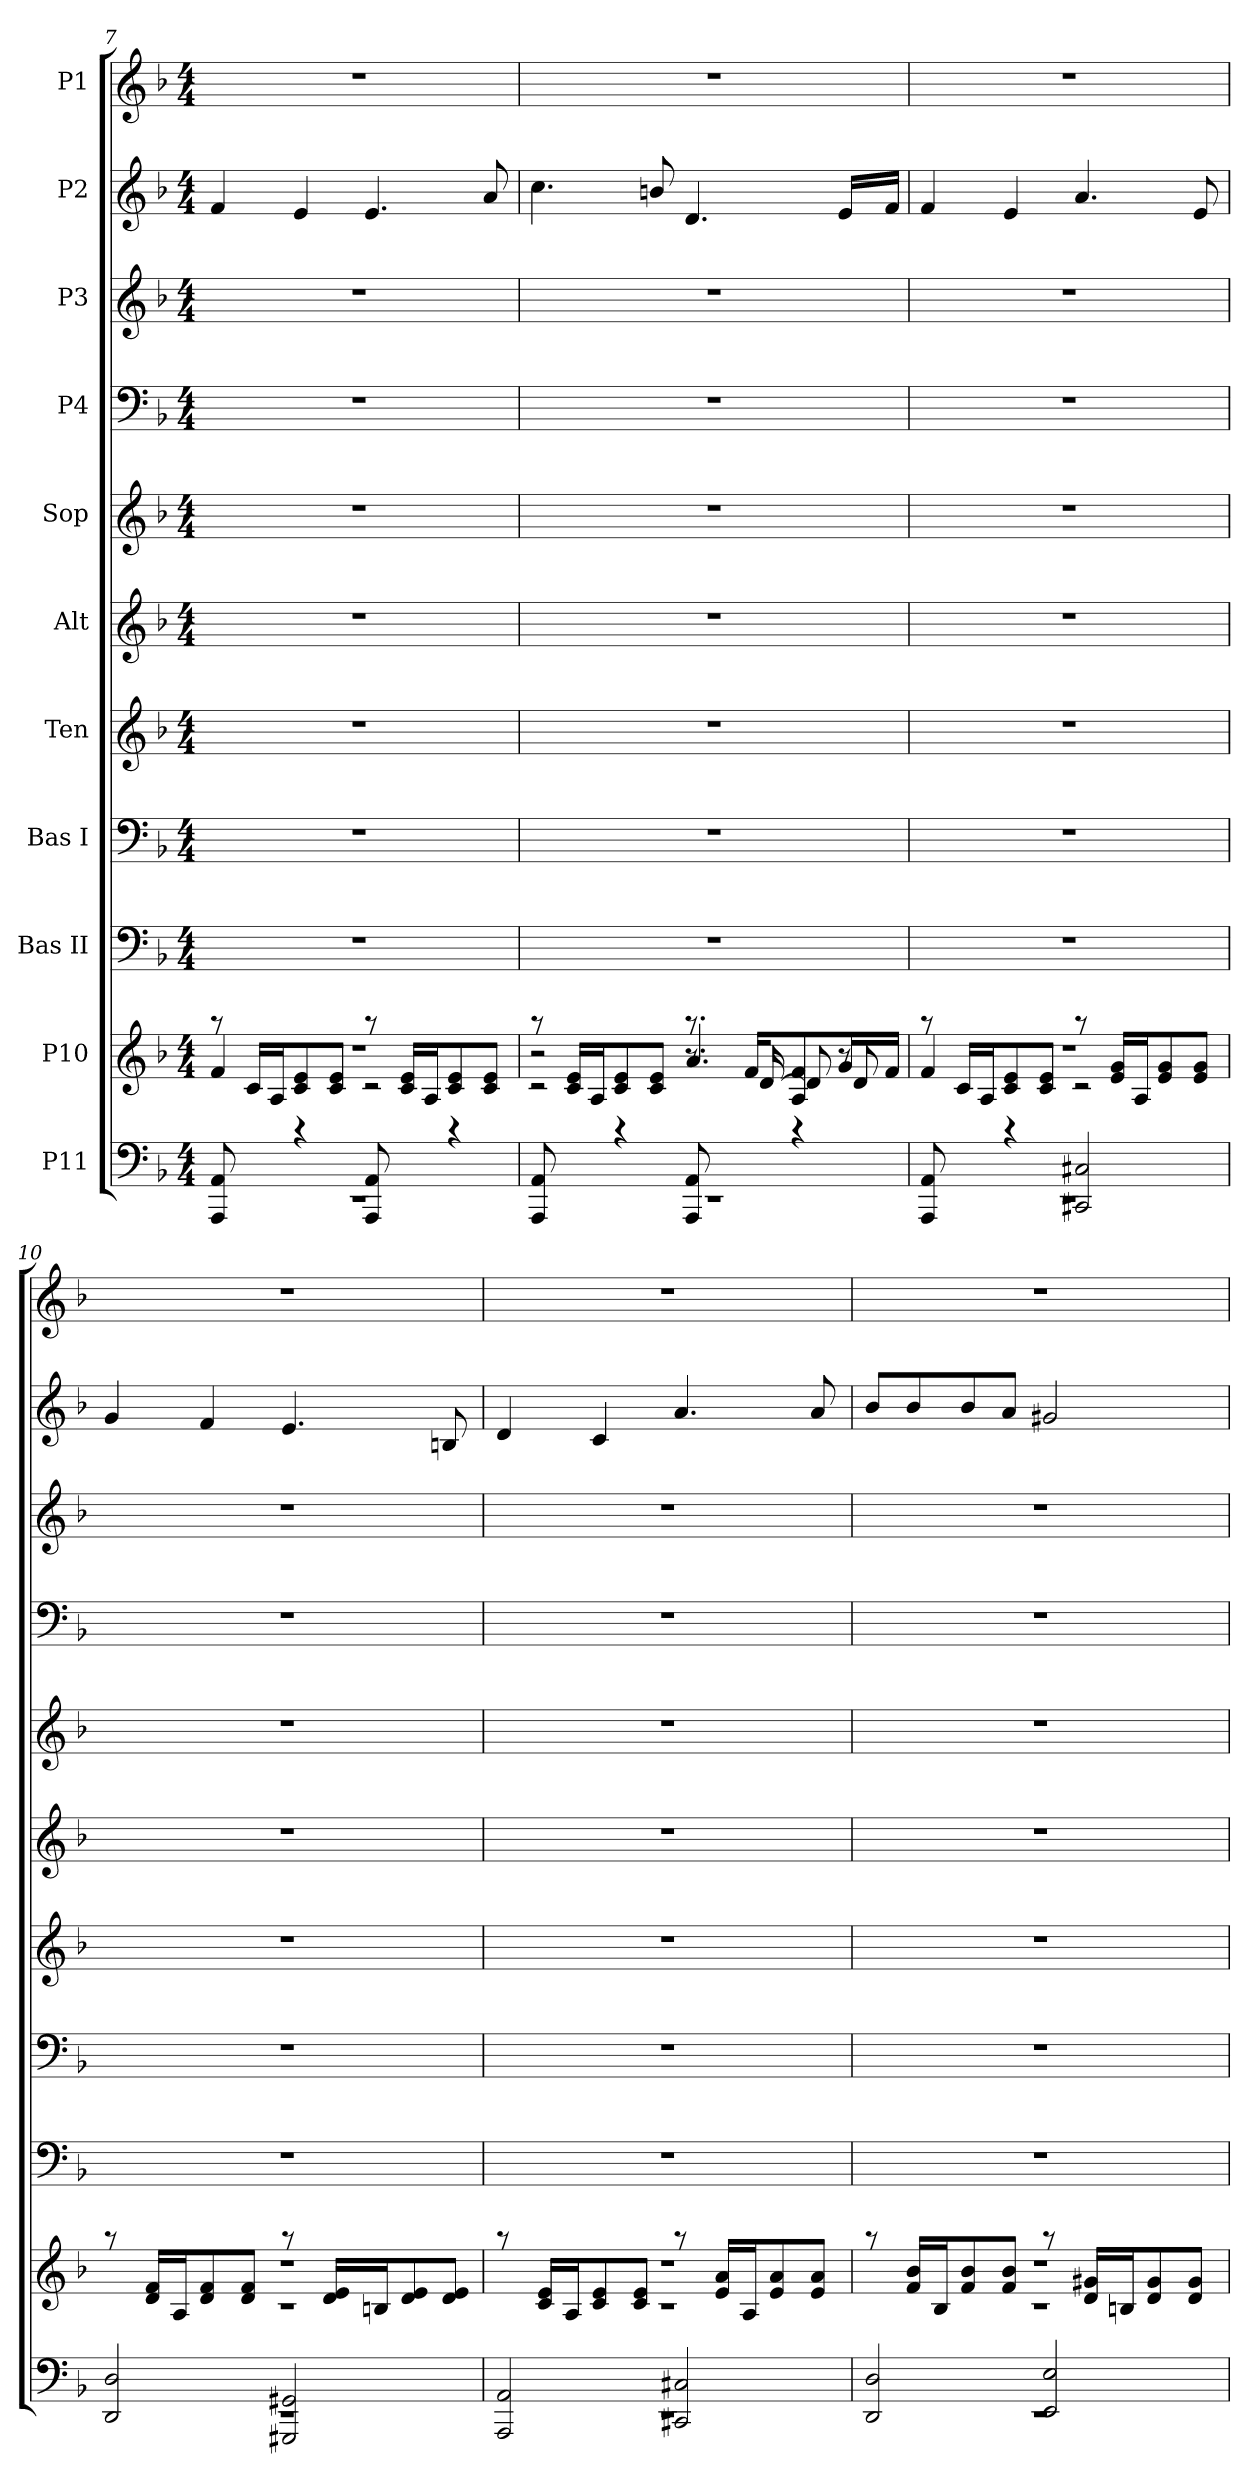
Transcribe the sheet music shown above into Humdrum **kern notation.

**kern	**kern	**kern	**kern	**kern	**kern	**kern	**kern	**kern	**kern	**kern
*part11	*part10	*part9	*part8	*part7	*part6	*part5	*part4	*part3	*part2	*part1
*staff11	*staff10	*staff9	*staff8	*staff7	*staff6	*staff5	*staff4	*staff3	*staff2	*staff1
*I"P11	*I"P10	*I"Bas II	*I"Bas I	*I"Ten	*I"Alt	*I"Sop	*I"P4	*I"P3	*I"P2	*I"P1
*clefF4	*clefG2	*clefF4	*clefF4	*clefG2	*clefG2	*clefG2	*clefF4	*clefG2	*clefG2	*clefG2
*k[b-]	*k[b-]	*k[b-]	*k[b-]	*k[b-]	*k[b-]	*k[b-]	*k[b-]	*k[b-]	*k[b-]	*k[b-]
*F:	*F:	*F:	*F:	*F:	*F:	*F:	*F:	*F:	*F:	*F:
*M4/4	*M4/4	*M4/4	*M4/4	*M4/4	*M4/4	*M4/4	*M4/4	*M4/4	*M4/4	*M4/4
=7	=7	=7	=7	=7	=7	=7	=7	=7	=7	=7
*^	*^	*	*	*	*	*	*	*	*	*
*	*	*	*^	*	*	*	*	*	*	*	*	*
8AAA/ 8AA/	1rEE	8raa	4f/	1r	1r	1r	1r	1r	1r	1r	1r	4f/	1r
8ryy	.	16c/LL	.	.	.	.	.	.	.	.	.	.	.
.	.	16A/J	.	.	.	.	.	.	.	.	.	.	.
4rc	.	8c/ 8e/	4ryy	.	.	.	.	.	.	.	.	4e/	.
.	.	8c/ 8e/J	.	.	.	.	.	.	.	.	.	.	.
8AAA/ 8AA/	.	8raa	2rc	.	.	.	.	.	.	.	.	4.e/	.
8ryy	.	16c/ 16e/LL	.	.	.	.	.	.	.	.	.	.	.
.	.	16A/J	.	.	.	.	.	.	.	.	.	.	.
4rc	.	8c/ 8e/	.	.	.	.	.	.	.	.	.	.	.
.	.	8c/ 8e/J	.	.	.	.	.	.	.	.	.	8a/	.
=8	=8	=8	=8	=8	=8	=8	=8	=8	=8	=8	=8	=8	=8
8AAA/ 8AA/	1rEE	8raa	2rc	2r	1r	1r	1r	1r	1r	1r	1r	4.cc\	1r
8ryy	.	16c/ 16e/LL	.	.	.	.	.	.	.	.	.	.	.
.	.	16A/J	.	.	.	.	.	.	.	.	.	.	.
4rc	.	8c/ 8e/	.	.	.	.	.	.	.	.	.	.	.
.	.	8c/ 8e/J	.	.	.	.	.	.	.	.	.	8bn/	.
8AAA/ 8AA/	.	8.raa	4.a/	8.r	.	.	.	.	.	.	.	4.d/	.
8ryy	.	.	.	.	.	.	.	.	.	.	.	.	.
.	.	16f/KL	.	[<16d/	.	.	.	.	.	.	.	.	.
4rc	.	8A/ 8f/	.	8d/]	.	.	.	.	.	.	.	.	.
.	.	16g/L	8d/	8r	.	.	.	.	.	.	.	16e/LL	.
.	.	16f/JJ	.	.	.	.	.	.	.	.	.	16f/JJ	.
!!LO:PB:g=z
=9	=9	=9	=9	=9	=9	=9	=9	=9	=9	=9	=9	=9	=9
8AAA/ 8AA/	1rEE	8raa	4f/	1r	1r	1r	1r	1r	1r	1r	1r	4f/	1r
8ryy	.	16c/LL	.	.	.	.	.	.	.	.	.	.	.
.	.	16A/J	.	.	.	.	.	.	.	.	.	.	.
4rc	.	8c/ 8e/	4ryy	.	.	.	.	.	.	.	.	4e/	.
.	.	8c/ 8e/J	.	.	.	.	.	.	.	.	.	.	.
2CC#X/ 2C#X/	.	8raa	2rc	.	.	.	.	.	.	.	.	4.a/	.
.	.	16e/ 16g/LL	.	.	.	.	.	.	.	.	.	.	.
.	.	16A/J	.	.	.	.	.	.	.	.	.	.	.
.	.	8e/ 8g/	.	.	.	.	.	.	.	.	.	.	.
.	.	8e/ 8g/J	.	.	.	.	.	.	.	.	.	8e/	.
=10	=10	=10	=10	=10	=10	=10	=10	=10	=10	=10	=10	=10	=10
2DD/ 2D/	1rEE	8raa	1rc	1r	1r	1r	1r	1r	1r	1r	1r	4g/	1r
.	.	16d/ 16f/LL	.	.	.	.	.	.	.	.	.	.	.
.	.	16A/J	.	.	.	.	.	.	.	.	.	.	.
.	.	8d/ 8f/	.	.	.	.	.	.	.	.	.	4f/	.
.	.	8d/ 8f/J	.	.	.	.	.	.	.	.	.	.	.
2GGG#X/ 2GG#X/	.	8raa	.	.	.	.	.	.	.	.	.	4.e/	.
.	.	16d/ 16e/LL	.	.	.	.	.	.	.	.	.	.	.
.	.	16Bn/J	.	.	.	.	.	.	.	.	.	.	.
.	.	8d/ 8e/	.	.	.	.	.	.	.	.	.	.	.
.	.	8d/ 8e/J	.	.	.	.	.	.	.	.	.	8Bn/	.
=11	=11	=11	=11	=11	=11	=11	=11	=11	=11	=11	=11	=11	=11
2AAA/ 2AA/	1rEE	8raa	1rc	1r	1r	1r	1r	1r	1r	1r	1r	4d/	1r
.	.	16c/ 16e/LL	.	.	.	.	.	.	.	.	.	.	.
.	.	16A/J	.	.	.	.	.	.	.	.	.	.	.
.	.	8c/ 8e/	.	.	.	.	.	.	.	.	.	4c/	.
.	.	8c/ 8e/J	.	.	.	.	.	.	.	.	.	.	.
2CC#X/ 2C#X/	.	8raa	.	.	.	.	.	.	.	.	.	4.a/	.
.	.	16e/ 16a/LL	.	.	.	.	.	.	.	.	.	.	.
.	.	16A/J	.	.	.	.	.	.	.	.	.	.	.
.	.	8e/ 8a/	.	.	.	.	.	.	.	.	.	.	.
.	.	8e/ 8a/J	.	.	.	.	.	.	.	.	.	8a/	.
=12	=12	=12	=12	=12	=12	=12	=12	=12	=12	=12	=12	=12	=12
2DD/ 2D/	1rEE	8raa	1rc	1r	1r	1r	1r	1r	1r	1r	1r	8b-/L	1r
.	.	16f/ 16b-/LL	.	.	.	.	.	.	.	.	.	8b-/	.
.	.	16B-/J	.	.	.	.	.	.	.	.	.	.	.
.	.	8f/ 8b-/	.	.	.	.	.	.	.	.	.	8b-/	.
.	.	8f/ 8b-/J	.	.	.	.	.	.	.	.	.	8a/J	.
2EE/ 2E/	.	8raa	.	.	.	.	.	.	.	.	.	2g#X/	.
.	.	16d/ 16g#X/LL	.	.	.	.	.	.	.	.	.	.	.
.	.	16Bn/J	.	.	.	.	.	.	.	.	.	.	.
.	.	8d/ 8g#/	.	.	.	.	.	.	.	.	.	.	.
.	.	8d/ 8g#/J	.	.	.	.	.	.	.	.	.	.	.
*v	*v	*	*	*	*	*	*	*	*	*	*	*	*
*	*v	*v	*v	*	*	*	*	*	*	*	*	*
=	=	=	=	=	=	=	=	=	=	=
*-	*-	*-	*-	*-	*-	*-	*-	*-	*-	*-
